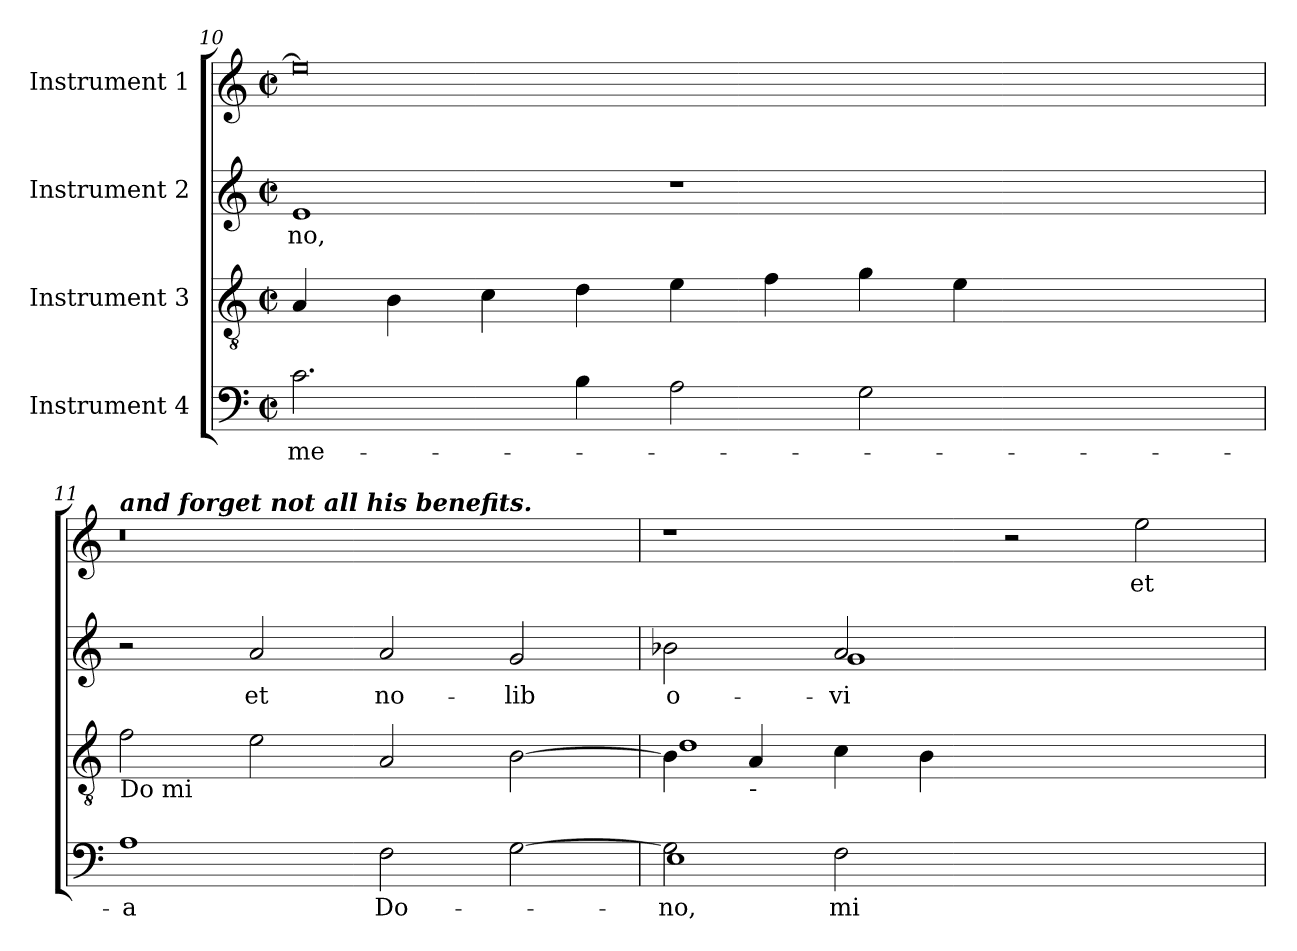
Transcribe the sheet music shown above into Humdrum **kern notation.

**kern	**text	**kern	**kern	**text	**kern	**text
*part4	*part4	*part3	*part2	*part2	*part1	*part1
*staff4	*staff4	*staff3	*staff2	*staff2	*staff1	*staff1
*I"Instrument 4	*	*I"Instrument 3	*I"Instrument 2	*	*I"Instrument 1	*
*clefF4	*	*clefGv2	*clefG2	*	*clefG2	*
*M2/2	*	*M2/2	*M2/2	*	*M2/2	*
*met(c|)	*	*met(c|)	*met(c|)	*	*met(c|)	*
=10	=10	=10	=10	=10	=10	=10
!	!LO:LY:b	!	!	!LO:LY:b:cj	!	!
2.c\	me-	4A/	1e	-no,	0ee]	.
.	.	4B\	.	.	.	.
.	.	4c\	.	.	.	.
4B\	.	4d\	.	.	.	.
!	!	!	!LO:N:vis=1	!	!	!
2A\	.	4e\	0r	.	.	.
.	.	4f\	.	.	.	.
2G\	.	4g\	.	.	.	.
.	.	4e\	.	.	.	.
1ryy	.	1ryy	.	.	1ryy	.
=11	=11	=11	=11	=11	=11	=11
!	!	!	!	!	!LO:TX:a:Bi:t=and forget not all his benefits.	!
!	!	!LO:TX:b:t=Do mi	!	!	!	!
!	!LO:LY:b:rj	!	!	!	!	!
1A	-a	2f\	2r	.	0r	.
!	!	!	!	!LO:LY:b:cj	!	!
.	.	2e\	2a/	et	.	.
!	!LO:LY:b	!	!	!LO:LY:b:cj	!	!
2F\	Do-	2A/	2a/	no-	.	.
!	!	!	!	!LO:LY:b:rj	!	!
[>2G\	.	[>2B\	2g/	-lib	.	.
=12	=12	=12	=12	=12	=12	=12
*^	*	*	*	*	*	*
!	!	!	!LO:TX:b:t=-	!	!	!	!
!	!	!LO:LY:b:cj	!	!	!LO:LY:b:cj	!	!
*	*	*	*^	*^	*	*	*
2G\]	1E	-no,	4B\]	1d	2ryy	2b-\	o-	1r	.
!	!	!	!LO:TX:b:t=-	!	!	!	!	!	!
.	.	.	4A/	.	.	.	.	.	.
!	!	!LO:LY:b:cj	!	!	!	!	!LO:LY:b:cj	!	!
!	!	!	!	!	!	!	!LO:LY:b:cj	!	!
2F\	.	-mi-	4c\	.	2a/	1g	-vi	.	.
.	.	.	4B\	.	.	.	.	.	.
1ryy	1ryy	.	1ryy	1ryy	2ryy	.	.	2r	.
!	!	!	!	!	!	!	!	!	!LO:LY:b:cj
.	.	.	.	.	2ryy	2ryy	.	2ee\	et
*v	*v	*	*	*	*v	*v	*	*	*
*	*	*v	*v	*	*	*	*
=	=	=	=	=	=	=
*-	*-	*-	*-	*-	*-	*-
